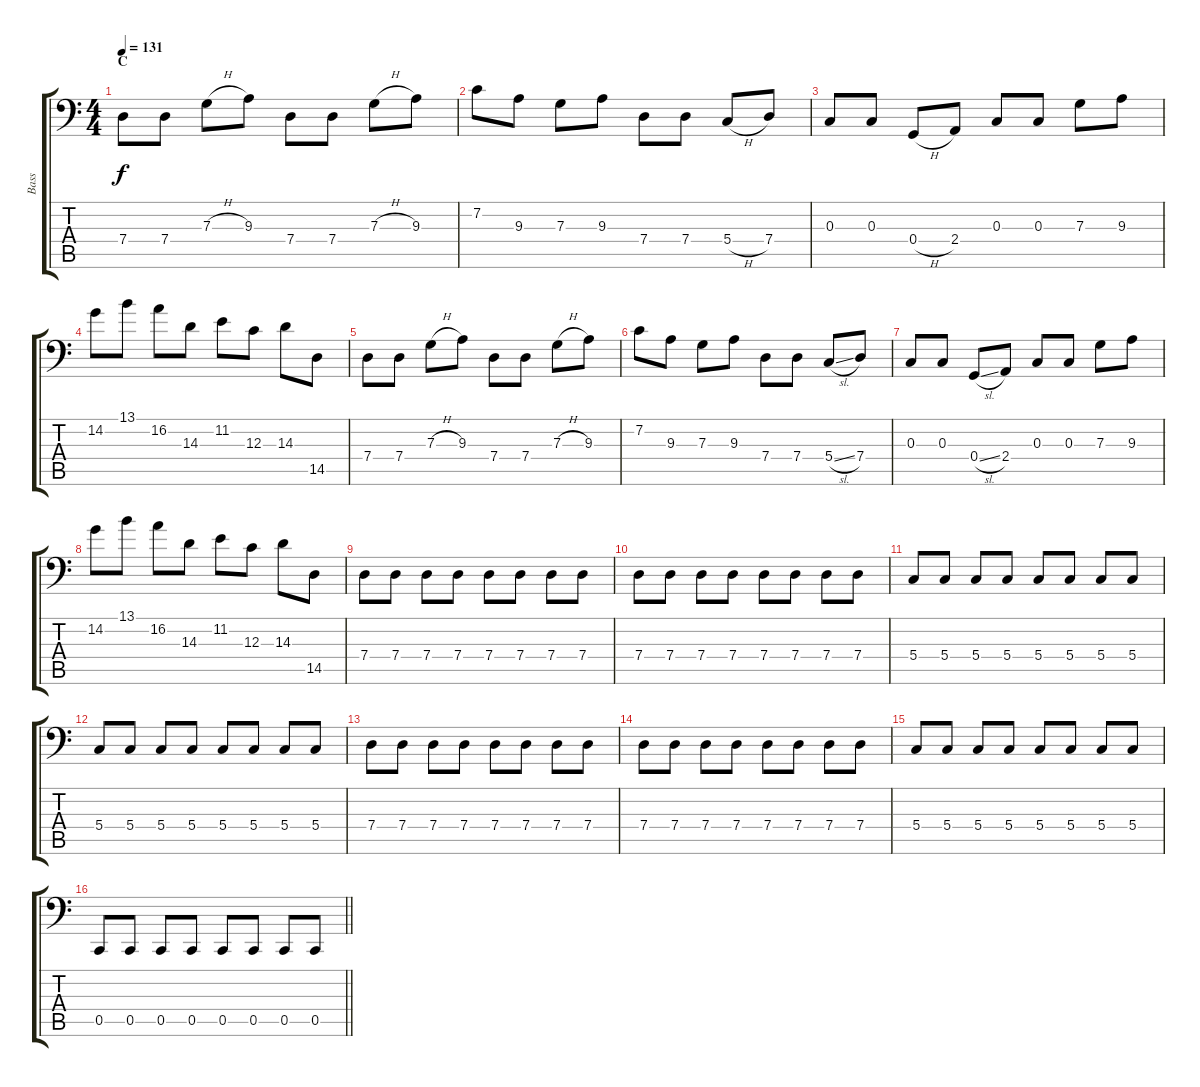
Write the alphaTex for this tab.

\track ("Bass" "Bass") {instrument electricbasspick}
\staff {score tabs}
\tuning (Bb2 F2 C2 G1 C1 A0) {hide}
\ts (4 4)
\section ("" "C")
\tempo 131
\clef f4
\ks c
7.4.8{dy f} 7.4.8 7.3{h}.8 9.3.8 7.4.8 7.4.8 7.3{h}.8 9.3.8 |
7.2.8 9.3.8 7.3.8 9.3.8 7.4.8 7.4.8 5.4{h}.8 7.4.8 |
0.3.8 0.3.8 0.4{h}.8 2.4.8 0.3.8 0.3.8 7.3.8 9.3.8 |
14.2.8 13.1.8 16.2.8 14.3.8 11.2.8 12.3.8 14.3.8 14.5.8 |
7.4.8 7.4.8 7.3{h}.8 9.3.8 7.4.8 7.4.8 7.3{h}.8 9.3.8 |
7.2.8 9.3.8 7.3.8 9.3.8 7.4.8 7.4.8 5.4{sl}.8 7.4.8 |
0.3.8 0.3.8 0.4{sl}.8 2.4.8 0.3.8 0.3.8 7.3.8 9.3.8 |
14.2.8 13.1.8 16.2.8 14.3.8 11.2.8 12.3.8 14.3.8 14.5.8 |
7.4.8 7.4.8 7.4.8 7.4.8 7.4.8 7.4.8 7.4.8 7.4.8 |
7.4.8 7.4.8 7.4.8 7.4.8 7.4.8 7.4.8 7.4.8 7.4.8 |
5.4.8 5.4.8 5.4.8 5.4.8 5.4.8 5.4.8 5.4.8 5.4.8 |
5.4.8 5.4.8 5.4.8 5.4.8 5.4.8 5.4.8 5.4.8 5.4.8 |
7.4.8 7.4.8 7.4.8 7.4.8 7.4.8 7.4.8 7.4.8 7.4.8 |
7.4.8 7.4.8 7.4.8 7.4.8 7.4.8 7.4.8 7.4.8 7.4.8 |
5.4.8 5.4.8 5.4.8 5.4.8 5.4.8 5.4.8 5.4.8 5.4.8 |
\barLineRight lightlight
0.5.8 0.5.8 0.5.8 0.5.8 0.5.8 0.5.8 0.5.8 0.5.8
